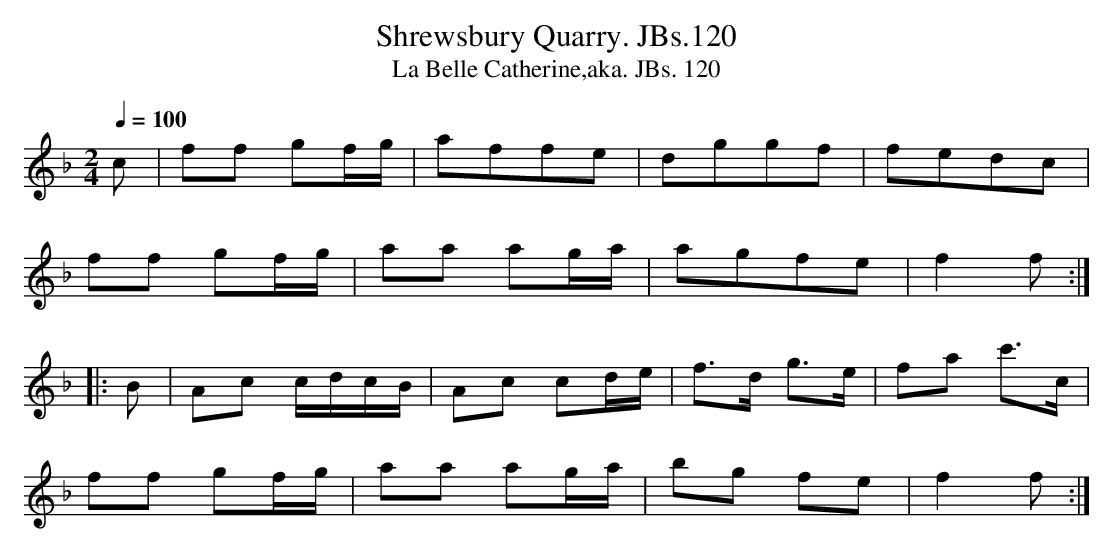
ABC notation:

X:1
T:Shrewsbury Quarry. JBs.120
T:La Belle Catherine,aka. JBs. 120
M:2/4
L:1/16
Q:1/4=100
K:F
c2|f2f2 g2fg|a2f2f2e2|d2g2g2f2|f2e2d2c2|
f2f2 g2fg|a2a2 a2ga|a2g2f2e2|f4f2:|
|:B2|A2c2 cdcB|A2c2 c2de|f3d g3e|f2a2 c'3c|
f2f2 g2fg|a2a2  a2ga|b2g2 f2e2|f4f2:|
